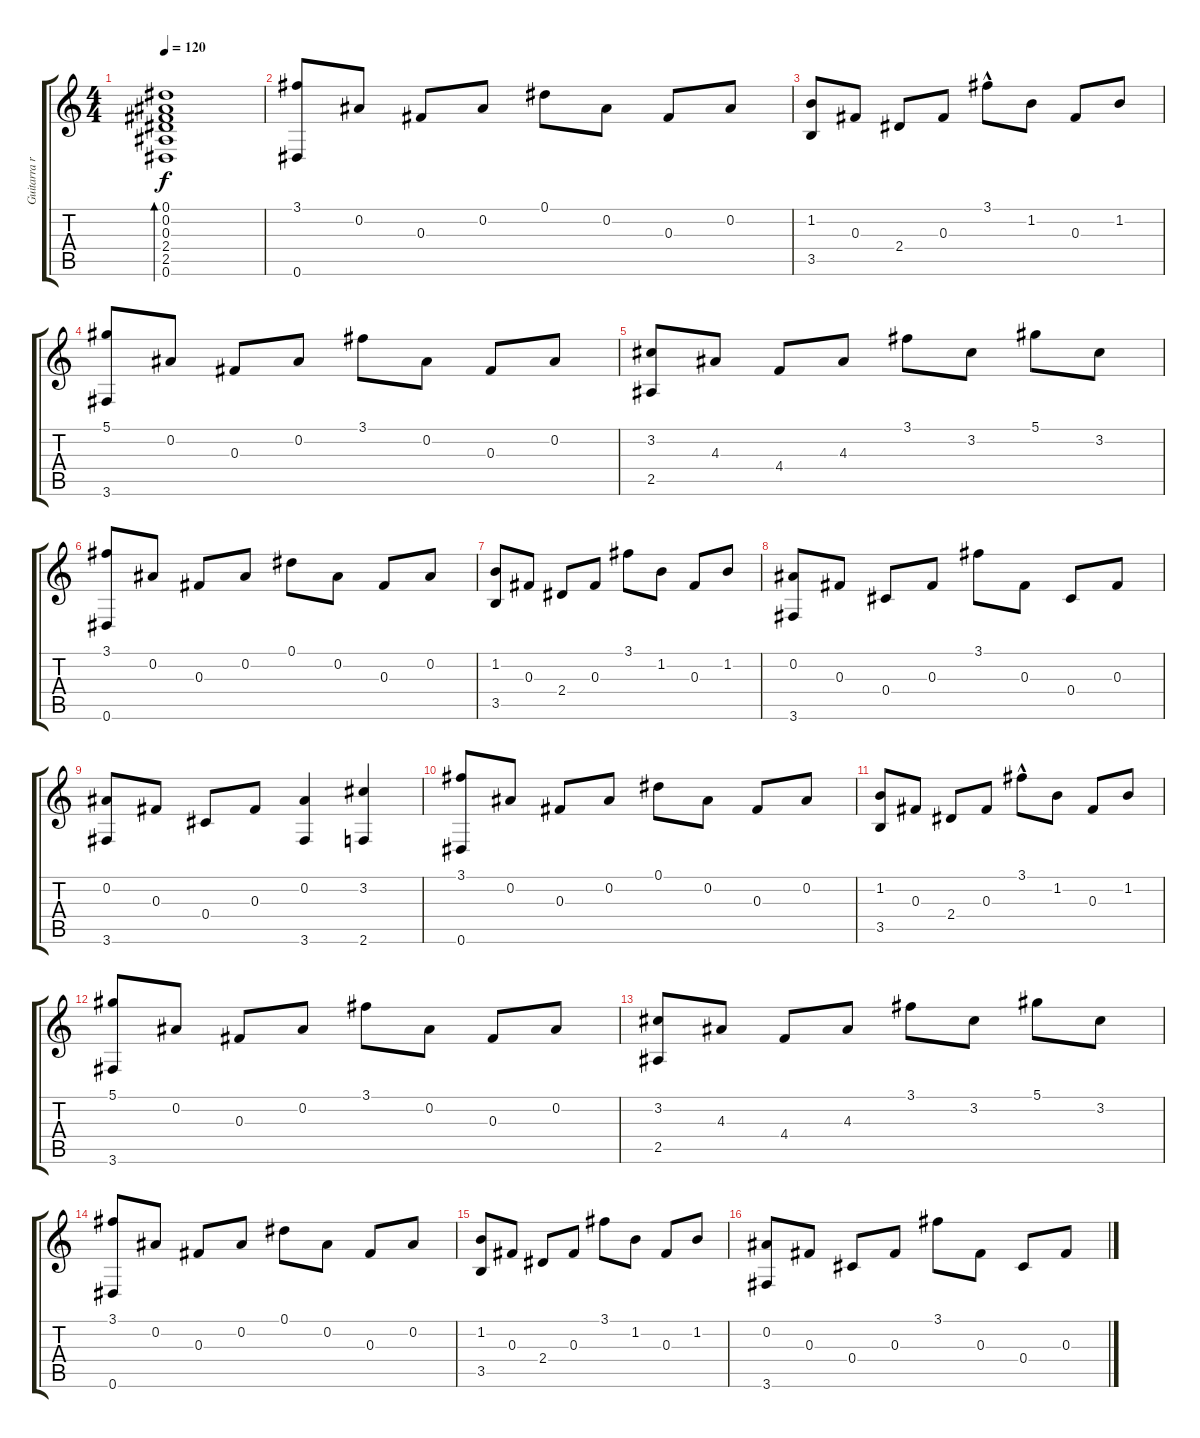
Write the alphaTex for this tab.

\track ("Guitarra ritmica" "Guitarra r") {instrument acousticguitarsteel}
\staff {score tabs}
\tuning (Eb4 Bb3 Gb3 Db3 Ab2 Eb2) {hide}
\ts (4 4)
\tempo 120
\clef g2
\ks c
(0.1 0.2 0.3 2.4 2.5 0.6).1{bd 240 dy f} |
(3.1 0.6).8 0.2.8 0.3.8 0.2.8 0.1.8 0.2.8 0.3.8 0.2.8 |
(1.2 3.5).8 0.3.8 2.4.8 0.3.8 3.1{hac}.8 1.2.8 0.3.8 1.2.8 |
(5.1 3.6).8 0.2.8 0.3.8 0.2.8 3.1.8 0.2.8 0.3.8 0.2.8 |
(3.2 2.5).8 4.3.8 4.4.8 4.3.8 3.1.8 3.2.8 5.1.8 3.2.8 |
(3.1 0.6).8 0.2.8 0.3.8 0.2.8 0.1.8 0.2.8 0.3.8 0.2.8 |
(1.2 3.5).8 0.3.8 2.4.8 0.3.8 3.1.8 1.2.8 0.3.8 1.2.8 |
(0.2 3.6).8 0.3.8 0.4.8 0.3.8 3.1.8 0.3.8 0.4.8 0.3.8 |
(0.2 3.6).8 0.3.8 0.4.8 0.3.8 (0.2 3.6).4 (3.2 2.6).4 |
(3.1 0.6).8 0.2.8 0.3.8 0.2.8 0.1.8 0.2.8 0.3.8 0.2.8 |
(1.2 3.5).8 0.3.8 2.4.8 0.3.8 3.1{hac}.8 1.2.8 0.3.8 1.2.8 |
(5.1 3.6).8 0.2.8 0.3.8 0.2.8 3.1.8 0.2.8 0.3.8 0.2.8 |
(3.2 2.5).8 4.3.8 4.4.8 4.3.8 3.1.8 3.2.8 5.1.8 3.2.8 |
(3.1 0.6).8 0.2.8 0.3.8 0.2.8 0.1.8 0.2.8 0.3.8 0.2.8 |
(1.2 3.5).8 0.3.8 2.4.8 0.3.8 3.1.8 1.2.8 0.3.8 1.2.8 |
(0.2 3.6).8 0.3.8 0.4.8 0.3.8 3.1.8 0.3.8 0.4.8 0.3.8
